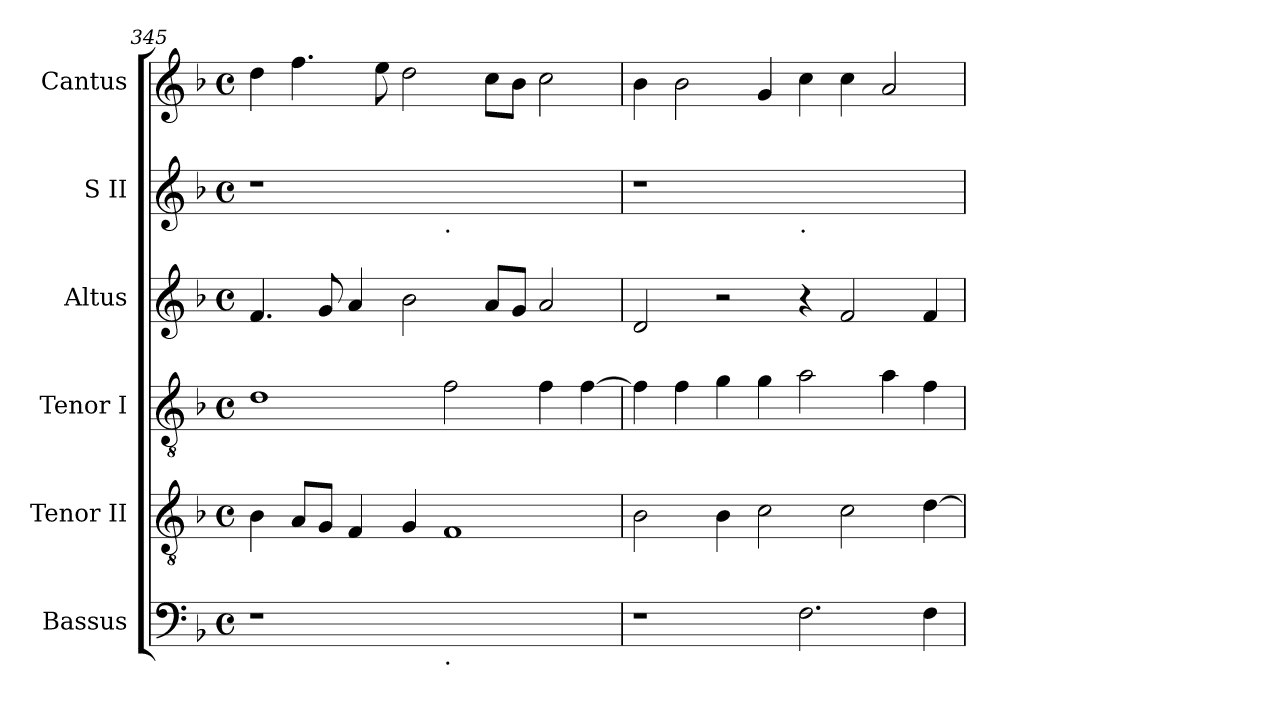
**kern	**kern	**kern	**kern	**kern	**kern
*part6	*part5	*part4	*part3	*part2	*part1
*staff6	*staff5	*staff4	*staff3	*staff2	*staff1
*I"Bassus	*I"Tenor II	*I"Tenor I	*I"Altus	*I"S II	*I"Cantus
*I'B	*I'T II	*I'T I	*I'A	*	*
*clefF4	*clefGv2	*clefGv2	*clefG2	*clefG2	*clefG2
*k[b-]	*k[b-]	*k[b-]	*k[b-]	*k[b-]	*k[b-]
*F:	*F:	*F:	*F:	*F:	*F:
*M4/4	*M4/4	*M4/4	*M4/4	*M4/4	*M4/4
*met(c)	*met(c)	*met(c)	*met(c)	*met(c)	*met(c)
=345	=345	=345	=345	=345	=345
1r	4B-\	1d	4.f/	1r	4dd\
.	8A/L	.	.	.	4.ff\
.	8G/J	.	8g/	.	.
.	4F/	.	4a/	.	.
.	.	.	.	.	8ee\
.	4G/	.	2b-\	.	2dd\
!	!	!	!	!LO:TX:b:t=.	!
!LO:TX:b:t=.	!	!	!	!	!
1ryy	1F	2f\	.	1ryy	.
.	.	.	8a/L	.	8cc\L
.	.	.	8g/J	.	8b-\J
.	.	4f\	2a/	.	2cc\
.	.	[>4f\	.	.	.
=346	=346	=346	=346	=346	=346
1r	2B-\	4f\]	2d/	1r	4b-\
.	.	4f\	.	.	2b-\
.	4B-\	4g\	2r	.	.
.	2c\	4g\	.	.	4g/
!	!	!	!	!LO:TX:b:t=.	!
2.F\	.	2a\	4r	1ryy	4cc\
.	2c\	.	2f/	.	4cc\
.	.	4a\	.	.	2a/
4F\	[>4d\	4f\	4f/	.	.
=	=	=	=	=	=
*-	*-	*-	*-	*-	*-
